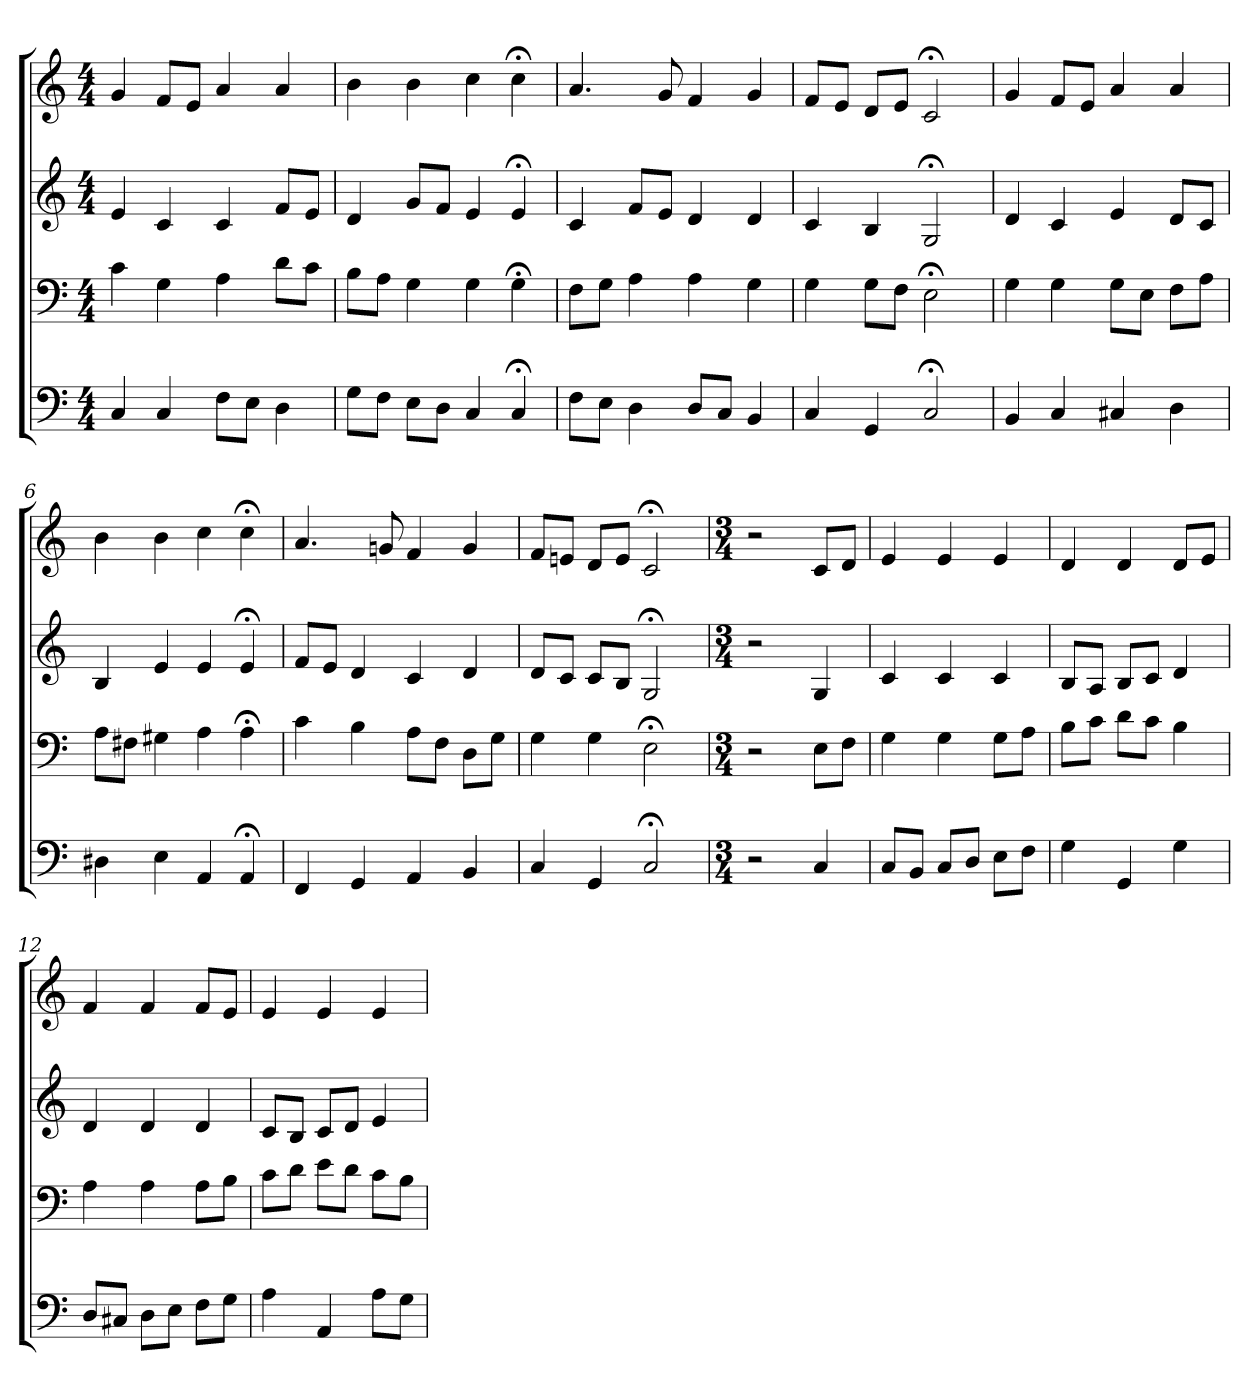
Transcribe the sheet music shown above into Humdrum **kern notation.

**kern	**kern	**kern	**kern
*part4	*part3	*part2	*part1
*staff4	*staff3	*staff2	*staff1
*clefF4	*clefF4	*clefG2	*clefG2
*k[]	*k[]	*k[]	*k[]
*C:	*C:	*C:	*C:
*M4/4	*M4/4	*M4/4	*M4/4
=1	=1	=1	=1
4C	4c	4e	4g
4C	4G	4c	8f/L
.	.	.	8e/J
8F\L	4A	4c	4a
8E\J	.	.	.
4D	8d\L	8f/L	4a
.	8c\J	8e/J	.
=2	=2	=2	=2
8G\L	8B\L	4d	4b
8F\J	8A\J	.	.
8E\L	4G	8g/L	4b
8D\J	.	8f/J	.
4C	4G	4e	4cc
4C;<	4G;<	4e;<	4cc;<
=3	=3	=3	=3
8F\L	8F\L	4c	4.a
8E\J	8G\J	.	.
4D	4A	8f/L	.
.	.	8e/J	8g
8D/L	4A	4d	4f
8C/J	.	.	.
4BB	4G	4d	4g
=4	=4	=4	=4
4C	4G	4c	8f/L
.	.	.	8e/J
4GG	8G\L	4B	8d/L
.	8F\J	.	8e/J
2C;<	2E;<	2G;<	2c;<
=5	=5	=5	=5
4BB	4G	4d	4g
4C	4G	4c	8f/L
.	.	.	8e/J
4C#X	8G\L	4e	4a
.	8E\J	.	.
4D	8F\L	8d/L	4a
.	8A\J	8c/J	.
=6	=6	=6	=6
4D#X	8A\L	4B	4b
.	8F#X\J	.	.
4E	4G#X	4e	4b
4AA	4A	4e	4cc
4AA;<	4A;<	4e;<	4cc;<
=7	=7	=7	=7
4FF	4c	8f/L	4.a
.	.	8e/J	.
4GG	4B	4d	.
.	.	.	8gn
4AA	8A\L	4c	4f
.	8F\J	.	.
4BB	8D\L	4d	4g
.	8G\J	.	.
=8	=8	=8	=8
4C	4G	8d/L	8f/L
.	.	8c/J	8en/J
4GG	4G	8c/L	8d/L
.	.	8B/J	8e/J
2C;<	2E;<	2G;<	2c;<
=9	=9	=9	=9
*M3/4	*M3/4	*M3/4	*M3/4
2r	2r	2r	2r
4C	8E\L	4G	8c/L
.	8F\J	.	8d/J
=10	=10	=10	=10
8C/L	4G	4c	4e
8BB/J	.	.	.
8C/L	4G	4c	4e
8D/J	.	.	.
8E\L	8G\L	4c	4e
8F\J	8A\J	.	.
=11	=11	=11	=11
4G	8B\L	8B/L	4d
.	8c\J	8A/J	.
4GG	8d\L	8B/L	4d
.	8c\J	8c/J	.
4G	4B	4d	8d/L
.	.	.	8e/J
=12	=12	=12	=12
8D/L	4A	4d	4f
8C#X/J	.	.	.
8D\L	4A	4d	4f
8E\J	.	.	.
8F\L	8A\L	4d	8f/L
8G\J	8B\J	.	8e/J
=13	=13	=13	=13
4A	8c\L	8c/L	4e
.	8d\J	8B/J	.
4AA	8e\L	8c/L	4e
.	8d\J	8d/J	.
8A\L	8c\L	4e	4e
8G\J	8B\J	.	.
=	=	=	=
*-	*-	*-	*-
